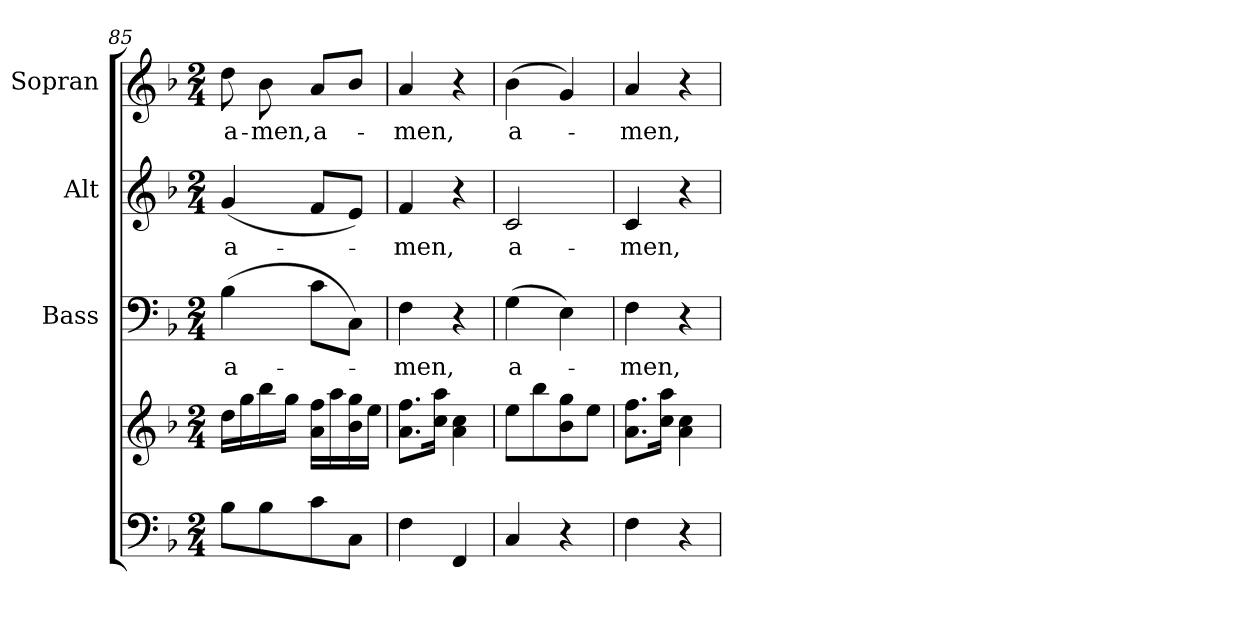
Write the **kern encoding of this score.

**kern	**kern	**kern	**text	**kern	**text	**kern	**text
*part4	*part4	*part3	*part3	*part2	*part2	*part1	*part1
*staff5	*staff4	*staff3	*staff3	*staff2	*staff2	*staff1	*staff1
*	*	*I"Bass	*	*I"Alt	*	*I"Sopran	*
*	*	*I'B.	*	*I'A.	*	*I'S.	*
*clefF4	*clefG2	*clefF4	*	*clefG2	*	*clefG2	*
*k[b-]	*k[b-]	*k[b-]	*	*k[b-]	*	*k[b-]	*
*F:	*F:	*F:	*	*F:	*	*F:	*
*M2/4	*M2/4	*M2/4	*	*M2/4	*	*M2/4	*
=85	=85	=85	=85	=85	=85	=85	=85
!	!	!	!LO:LY:b	!	!LO:LY:b	!	!LO:LY:b
8B-\L	16dd\LL	(>4B-\	a-	(<4g/	a-	8dd\	a-
.	16gg\	.	.	.	.	.	.
!	!	!	!	!	!	!	!LO:LY:b
8B-\	16bb-\	.	.	.	.	8b-\	-men,
.	16gg\JJ	.	.	.	.	.	.
!	!	!	!	!	!	!	!LO:LY:b
8c\	16a\ 16ff\LL	8c\L	.	8f/L	.	8a/L	a-
.	16aa\	.	.	.	.	.	.
8C\J	16b-\ 16gg\	8C\J)	.	8e/J)	.	8b-/J	.
.	16ee\JJ	.	.	.	.	.	.
=86	=86	=86	=86	=86	=86	=86	=86
!	!	!	!LO:LY:b	!	!LO:LY:b	!	!LO:LY:b
4F\	8.a\ 8.ff\L	4F\	-men,	4f/	-men,	4a/	-men,
.	16cc\ 16aa\Jk	.	.	.	.	.	.
4FF/	4a\ 4cc\	4r	.	4r	.	4r	.
=87	=87	=87	=87	=87	=87	=87	=87
!	!	!	!LO:LY:b	!	!LO:LY:b	!	!LO:LY:b
4C/	8ee\L	(>4G\	a-	2c/	a-	(>4b-\	a-
.	8bb-\	.	.	.	.	.	.
4r	8b-\ 8gg\	4E\)	.	.	.	4g/)	.
.	8ee\J	.	.	.	.	.	.
=88	=88	=88	=88	=88	=88	=88	=88
!	!	!	!LO:LY:b	!	!LO:LY:b	!	!LO:LY:b
4F\	8.a\ 8.ff\L	4F\	-men,	4c/	-men,	4a/	-men,
.	16cc\ 16aa\Jk	.	.	.	.	.	.
4r	4a\ 4cc\	4r	.	4r	.	4r	.
=	=	=	=	=	=	=	=
*-	*-	*-	*-	*-	*-	*-	*-
